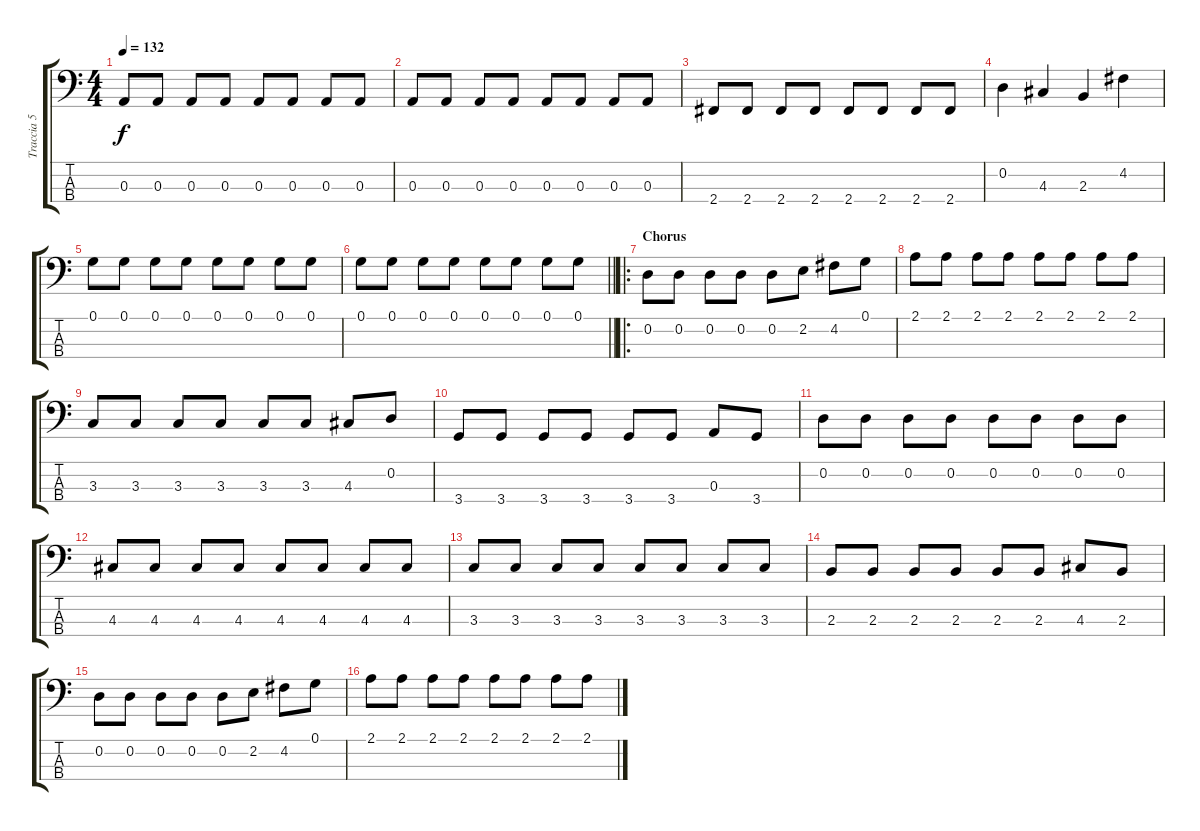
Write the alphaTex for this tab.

\track ("Traccia 5" "Traccia 5") {instrument electricbassfinger}
\staff {score tabs}
\tuning (G2 D2 A1 E1) {hide}
\ts (4 4)
\tempo 132
\clef f4
\ks c
0.3.8{dy f} 0.3.8 0.3.8 0.3.8 0.3.8 0.3.8 0.3.8 0.3.8 |
0.3.8 0.3.8 0.3.8 0.3.8 0.3.8 0.3.8 0.3.8 0.3.8 |
2.4.8 2.4.8 2.4.8 2.4.8 2.4.8 2.4.8 2.4.8 2.4.8 |
0.2.4 4.3.4 2.3.4 4.2.4 |
0.1.8 0.1.8 0.1.8 0.1.8 0.1.8 0.1.8 0.1.8 0.1.8 |
\barLineRight lightlight
0.1.8 0.1.8 0.1.8 0.1.8 0.1.8 0.1.8 0.1.8 0.1.8 |
\ro
\section ("" "Chorus")
0.2.8 0.2.8 0.2.8 0.2.8 0.2.8 2.2.8 4.2.8 0.1.8 |
2.1.8 2.1.8 2.1.8 2.1.8 2.1.8 2.1.8 2.1.8 2.1.8 |
3.3.8 3.3.8 3.3.8 3.3.8 3.3.8 3.3.8 4.3.8 0.2.8 |
3.4.8 3.4.8 3.4.8 3.4.8 3.4.8 3.4.8 0.3.8 3.4.8 |
0.2.8 0.2.8 0.2.8 0.2.8 0.2.8 0.2.8 0.2.8 0.2.8 |
4.3.8 4.3.8 4.3.8 4.3.8 4.3.8 4.3.8 4.3.8 4.3.8 |
3.3.8 3.3.8 3.3.8 3.3.8 3.3.8 3.3.8 3.3.8 3.3.8 |
2.3.8 2.3.8 2.3.8 2.3.8 2.3.8 2.3.8 4.3.8 2.3.8 |
0.2.8 0.2.8 0.2.8 0.2.8 0.2.8 2.2.8 4.2.8 0.1.8 |
2.1.8 2.1.8 2.1.8 2.1.8 2.1.8 2.1.8 2.1.8 2.1.8
